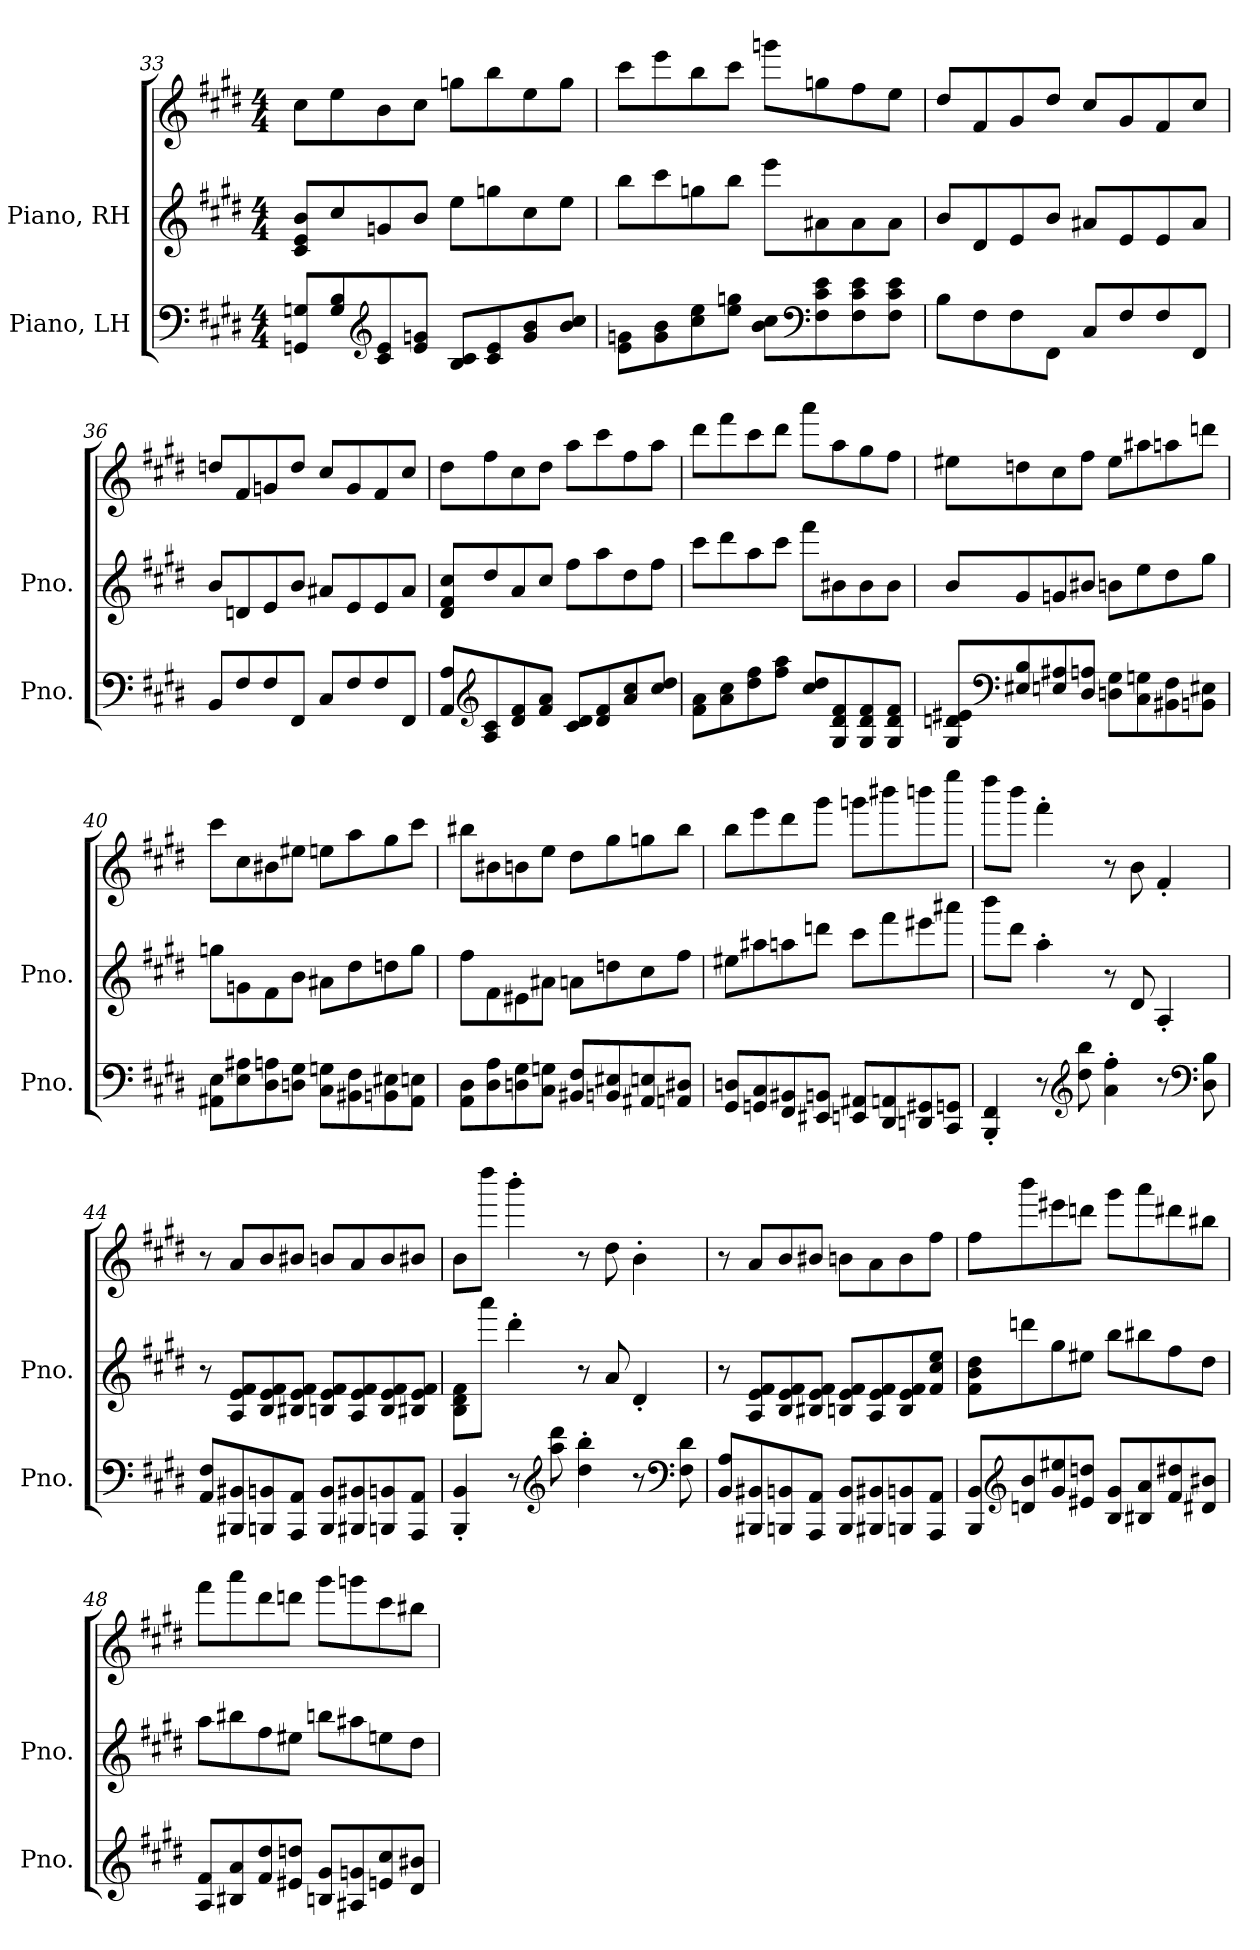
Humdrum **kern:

**kern	**kern	**kern
*part2	*part1	*part1
*staff3	*staff2	*staff1
*I"Piano, LH	*I"Piano, RH	*
*I'Pno.	*I'Pno.	*
*clefF4	*clefG2	*clefG2
*k[f#c#g#d#]	*k[f#c#g#d#]	*k[f#c#g#d#]
*M4/4	*M4/4	*M4/4
=33	=33	=33
8GGn/ 8Gn/L	8c#/ 8e/ 8b/L	8cc#\L
8G/ 8B/	8cc#/	8ee\
*clefG2	*	*
8c#/ 8e/	8gn/	8b\
8e/ 8gn/J	8b/J	8cc#\J
8B/ 8c#/L	8ee\L	8ggn\L
8c#/ 8e/	8ggn\	8bb\
8g/ 8b/	8cc#\	8ee\
8b/ 8cc#/J	8ee\J	8gg\J
!!LO:LB:g=z
=34	=34	=34
8e\ 8gn\L	8bb\L	8ccc#\L
8g\ 8b\	8ccc#\	8eee\
8cc#\ 8ee\	8ggn\	8bb\
8ee\ 8ggn\J	8bb\J	8ccc#\J
8b\ 8cc#\L	8eee\L	8gggn\L
*clefF4	*	*
8F#\ 8c#\ 8e\	8a#X\	8ggn\
8F#\ 8c#\ 8e\	8a#\	8ff#\
8F#\ 8c#\ 8e\J	8a#\J	8ee\J
=35	=35	=35
8B\L	8b/L	8dd#/L
8F#\	8d#/	8f#/
8F#\	8e/	8g#/
8FF#\J	8b/J	8dd#/J
8C#/L	8a#X/L	8cc#/L
8F#/	8e/	8g#/
8F#/	8e/	8f#/
8FF#/J	8a#/J	8cc#/J
=36	=36	=36
8BB/L	8b/L	8ddn/L
8F#/	8dn/	8f#/
8F#/	8e/	8gn/
8FF#/J	8b/J	8dd/J
8C#/L	8a#X/L	8cc#/L
8F#/	8e/	8g/
8F#/	8e/	8f#/
8FF#/J	8a#/J	8cc#/J
!!LO:LB:g=z
=37	=37	=37
8AA/ 8A/L	8d#/ 8f#/ 8cc#/L	8dd#\L
*clefG2	*	*
8A/ 8c#/	8dd#/	8ff#\
8d#/ 8f#/	8a/	8cc#\
8f#/ 8a/J	8cc#/J	8dd#\J
8c#/ 8d#/L	8ff#\L	8aa\L
8d#/ 8f#/	8aa\	8ccc#\
8a/ 8cc#/	8dd#\	8ff#\
8cc#/ 8dd#/J	8ff#\J	8aa\J
=38	=38	=38
8f#\ 8a\L	8ccc#\L	8ddd#\L
8a\ 8cc#\	8ddd#\	8fff#\
8dd#\ 8ff#\	8aa\	8ccc#\
8ff#\ 8aa\J	8ccc#\J	8ddd#\J
8cc#/ 8dd#/L	8fff#\L	8aaa\L
8G#/ 8d#/ 8f#/	8b#X\	8aa\
8G#/ 8d#/ 8f#/	8b#\	8gg#\
8G#/ 8d#/ 8f#/J	8b#\J	8ff#\J
=39	=39	=39
8G#/ 8dn/ 8e#X/L	8b/L	8ee#X\L
*clefF4	*	*
8E#X/ 8B/	8g#/	8ddn\
8En/ 8A#X/	8gn/	8cc#\
8D#/ 8An/J	8b#X/J	8ff#\J
8Dn\ 8G#\L	8bn\L	8ee#\L
8C#\ 8Gn\	8ee\	8aa#X\
8BB#X\ 8F#\	8dd#\	8aan\
8BBn\ 8E#X\J	8gg#\J	8dddn\J
!!LO:PB:g=z
=40	=40	=40
8AA#X\ 8E\L	8ggn\L	8ccc#\L
8E\ 8A#X\	8gn\	8cc#\
8D#\ 8An\	8f#\	8b#X\
8Dn\ 8G#\J	8b\J	8ee#X\J
8C#\ 8Gn\L	8a#X\L	8een\L
8BB#X\ 8F#\	8dd#\	8aa\
8BBn\ 8E#X\	8ddn\	8gg#\
8AA#\ 8En\J	8gg\J	8ccc#\J
=41	=41	=41
8AA\ 8D#\L	8ff#\L	8bb#X\L
8D#\ 8A\	8f#\	8b#X\
8Dn\ 8G#\	8e#X\	8bn\
8C#\ 8Gn\J	8a#X\J	8ee\J
8BB#X/ 8F#/L	8an\L	8dd#\L
8BBn/ 8E#X/	8ddn\	8gg#\
8AA#X/ 8En/	8cc#\	8ggn\
8AAn/ 8D#X/J	8ff#\J	8bb#\J
!!LO:LB:g=z
=42	=42	=42
8GG#/ 8Dn/L	8ee#X\L	8bb\L
8GGn/ 8C#/	8aa#X\	8eee\
8FF#/ 8BB#X/	8aan\	8ddd#\
8EE#X/ 8BBn/J	8dddn\J	8ggg#\J
8EEn/ 8AA#X/L	8ccc#\L	8gggn\L
8DD#/ 8AAn/	8fff#\	8bbb#X\
8DDn/ 8GG#X/	8eee#X\	8bbbn\
8CC#/ 8GGn/J	8aaa#X\J	8eeee\J
=43	=43	=43
4BBB/' 4FF#/'	8bbb\L	8dddd#\L
.	8ddd#\J	8bbb\J
8r	4aa'\	4fff#'\
*clefG2	*	*
8dd#\ 8bb\	.	.
4a\' 4ff#\'	8r	8r
.	8d#/	8b\
8r	4A'/	4f#'/
*clefF4	*	*
8D#\ 8B\	.	.
!!LO:LB:g=z
=44	=44	=44
8AA/ 8F#/L	8r	8r
8BBB#X/ 8BB#X/	8A/ 8e/ 8f#/L	8a/L
8BBBn/ 8BBn/	8B/ 8e/ 8f#/	8b/
8AAA/ 8AA/J	8B#X/ 8e/ 8f#/J	8b#X/J
8BBB/ 8BB/L	8Bn/ 8e/ 8f#/L	8bn/L
8BBB#X/ 8BB#X/	8A/ 8e/ 8f#/	8a/
8BBBn/ 8BBn/	8B/ 8e/ 8f#/	8b/
8AAA/ 8AA/J	8B#X/ 8e/ 8f#/J	8b#X/J
=45	=45	=45
4BBB/' 4BB/'	8B\ 8d#\ 8f#\L	8b\L
.	8aaa\J	8dddd#\J
8r	4ddd#'\	4bbb'\
*clefG2	*	*
8aa\ 8ddd#\	.	.
4dd#\' 4bb\'	8r	8r
.	8a/	8dd#\
8r	4d#'/	4b'\
*clefF4	*	*
8F#\ 8d#\	.	.
!!LO:LB:g=z
=46	=46	=46
8BB/ 8A/L	8r	8r
8BBB#X/ 8BB#X/	8A/ 8e/ 8f#/L	8a/L
8BBBn/ 8BBn/	8B/ 8e/ 8f#/	8b/
8AAA/ 8AA/J	8B#X/ 8e/ 8f#/J	8b#X/J
8BBB/ 8BB/L	8Bn/ 8e/ 8f#/L	8bn\L
8BBB#X/ 8BB#X/	8A/ 8e/ 8f#/	8a\
8BBBn/ 8BBn/	8B/ 8e/ 8f#/	8b\
8AAA/ 8AA/J	8f#/ 8cc#/ 8ee/J	8ff#\J
=47	=47	=47
8BBB/ 8BB/L	8f#\ 8b\ 8dd#\L	8ff#\L
*clefG2	*	*
8dn/ 8b/	8dddn\	8bbb\
8g#/ 8ee#X/	8gg#\	8eee#X\
8e#X/ 8ddn/J	8ee#X\J	8dddn\J
8B/ 8g#/L	8bb\L	8ggg#\L
8B#X/ 8a/	8bb#X\	8aaa\
8f#/ 8dd#X/	8ff#\	8ddd#X\
8d#X/ 8b#X/J	8dd#\J	8bb#X\J
!!LO:PB:g=z
=48	=48	=48
8A/ 8f#/L	8aa\L	8fff#\L
8B#X/ 8a/	8bb#X\	8aaa\
8f#/ 8dd#/	8ff#\	8ddd#\
8e#X/ 8ddn/J	8ee#X\J	8dddn\J
8Bn/ 8g#/L	8bbn\L	8ggg#\L
8A#X/ 8gn/	8aa#X\	8gggn\
8en/ 8cc#/	8een\	8ccc#\
8d#/ 8b#X/J	8dd#\J	8bb#X\J
=	=	=
*-	*-	*-
